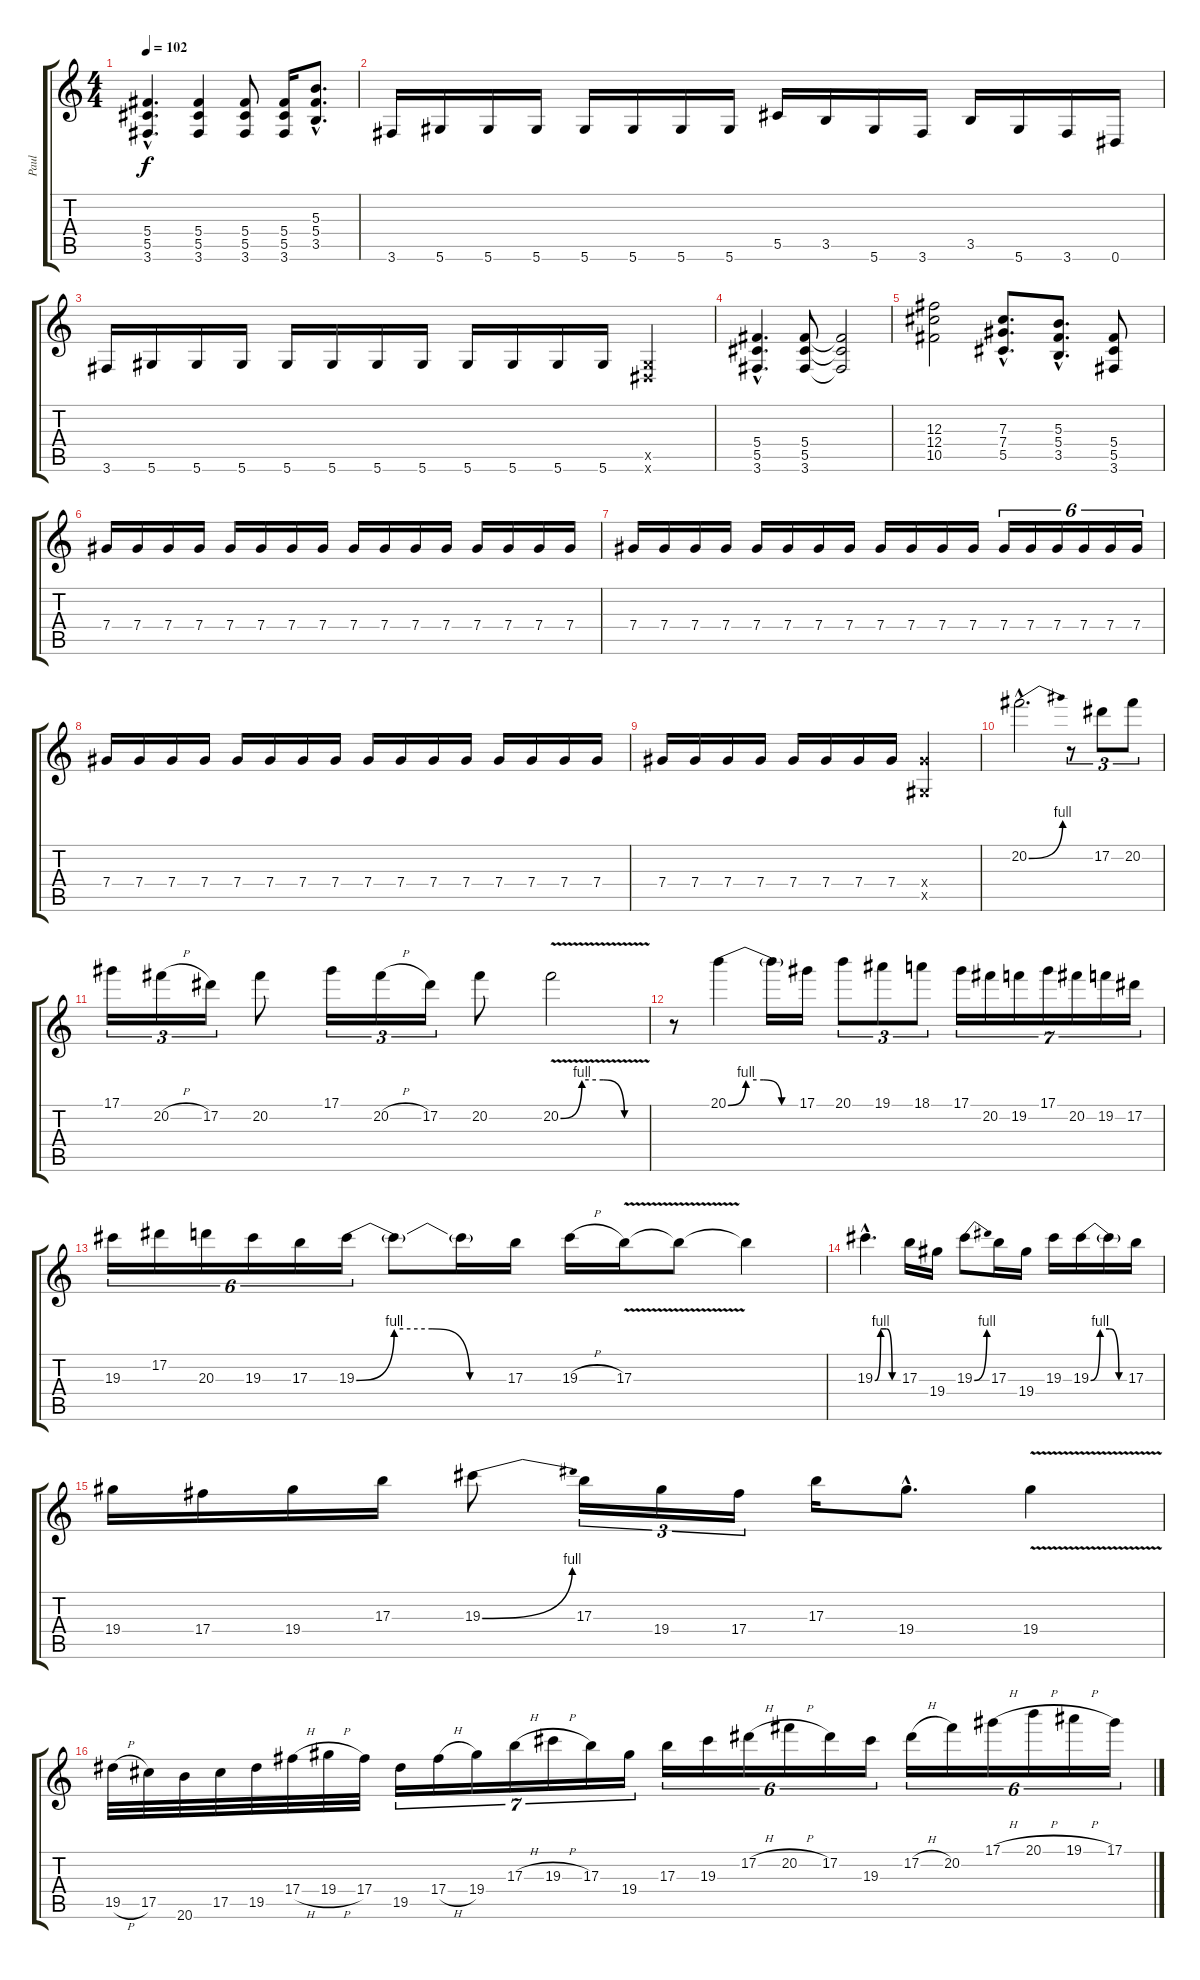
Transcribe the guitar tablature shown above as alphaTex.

\track ("Paul" "Paul") {instrument distortionguitar}
\staff {score tabs}
\tuning (Eb4 Bb3 Gb3 Db3 Ab2 Eb2) {hide}
\ts (4 4)
\tempo 102
\clef g2
\ks c
(5.4{hac} 5.5{hac} 3.6{hac}).4{d dy f} (5.4 5.5 3.6).4 (5.4 5.5 3.6).8 (5.4 5.5 3.6).16 (5.3{hac} 5.4{hac} 3.5{hac}).8{d} |
3.6.16 5.6.16 5.6.16 5.6.16 5.6.16 5.6.16 5.6.16 5.6.16 5.5.16 3.5.16 5.6.16 3.6.16 3.5.16 5.6.16 3.6.16 0.6.16 |
3.6.16 5.6.16 5.6.16 5.6.16 5.6.16 5.6.16 5.6.16 5.6.16 5.6.16 5.6.16 5.6.16 5.6.16 (0.5{x} 0.6{x}).4 |
(5.4{hac} 5.5{hac} 3.6{hac}).4{d} (5.4 5.5 3.6).8 (5.4{t} 5.5{t} 3.6{t}).2 |
(12.3 12.4 10.5).2 (7.3{hac} 7.4{hac} 5.5{hac}).8{d} (5.3{hac} 5.4{hac} 3.5{hac}).8{d} (5.4 5.5 3.6).8 |
7.4.16 7.4.16 7.4.16 7.4.16 7.4.16 7.4.16 7.4.16 7.4.16 7.4.16 7.4.16 7.4.16 7.4.16 7.4.16 7.4.16 7.4.16 7.4.16 |
7.4.16 7.4.16 7.4.16 7.4.16 7.4.16 7.4.16 7.4.16 7.4.16 7.4.16 7.4.16 7.4.16 7.4.16 7.4.16{tu (6 4)} 7.4.16{tu (6 4)} 7.4.16{tu (6 4)} 7.4.16{tu (6 4)} 7.4.16{tu (6 4)} 7.4.16{tu (6 4)} |
7.4.16 7.4.16 7.4.16 7.4.16 7.4.16 7.4.16 7.4.16 7.4.16 7.4.16 7.4.16 7.4.16 7.4.16 7.4.16 7.4.16 7.4.16 7.4.16 |
7.4.16 7.4.16 7.4.16 7.4.16 7.4.16 7.4.16 7.4.16 7.4.16 (7.4{x} 0.5{x}).2 |
20.2{be (bend 0 0 60 4) hac}.2{d} r.8{tu (3 2)} 17.2.8{tu (3 2)} 20.2.8{tu (3 2)} |
17.1.16{tu (3 2)} 20.2{h}.16{tu (3 2)} 17.2.16{tu (3 2)} 20.2.8 17.1.16{tu (3 2)} 20.2{h}.16{tu (3 2)} 17.2.16{tu (3 2)} 20.2.8 20.2{be (custom 0 0 15 4 30 4 45 0 60 0) v}.2 |
r.8 20.1{be (custom 0 0 15 4 30 4 45 0 60 0)}.4 20.1{t}.16 17.1.16 20.1.8{tu (3 2)} 19.1.8{tu (3 2)} 18.1.8{tu (3 2)} 17.1.16{tu (7 4)} 20.2.16{tu (7 4)} 19.2.16{tu (7 4)} 17.1.16{tu (7 4)} 20.2.16{tu (7 4)} 19.2.16{tu (7 4)} 17.2.16{tu (7 4)} |
19.3.16{tu (6 4)} 17.2.16{tu (6 4)} 20.3.16{tu (6 4)} 19.3.16{tu (6 4)} 17.3.16{tu (6 4)} 19.3{be (custom 0 0 15 4 30 4 45 0 60 0)}.16{tu (6 4)} 19.3{t}.8 19.3{t}.16 17.3.16 19.3{h}.16 17.3{v}.16 17.3{t}.8 17.3{t}.4 |
19.3{be (custom 0 0 15 4 30 4 45 0 60 0) hac}.4{d} 17.3.16 19.4.16 19.3{be (bend 0 0 60 4)}.8 17.3.16 19.4.16 19.3.16 19.3{be (custom 0 0 15 4 30 4 45 0 60 0)}.16 19.3{t}.16 17.3.16 |
19.4.16 17.4.16 19.4.16 17.3.16 19.3{be (bend 0 0 60 4)}.8 17.3.16{tu (3 2)} 19.4.16{tu (3 2)} 17.4.16{tu (3 2)} 17.3.16 19.4{hac}.8{d} 19.4{v}.4 |
19.5{h}.32 17.5.32 20.6.32 17.5.32 19.5.32 17.4{h}.32 19.4{h}.32 17.4.32 19.5.16{tu (7 4)} 17.4{h}.16{tu (7 4)} 19.4.16{tu (7 4)} 17.3{h}.16{tu (7 4)} 19.3{h}.16{tu (7 4)} 17.3.16{tu (7 4)} 19.4.16{tu (7 4)} 17.3.16{tu (6 4)} 19.3.16{tu (6 4)} 17.2{h}.16{tu (6 4)} 20.2{h}.16{tu (6 4)} 17.2.16{tu (6 4)} 19.3.16{tu (6 4)} 17.2{h}.16{tu (6 4)} 20.2.16{tu (6 4)} 17.1{h}.16{tu (6 4)} 20.1{h}.16{tu (6 4)} 19.1{h}.16{tu (6 4)} 17.1.16{tu (6 4)}
